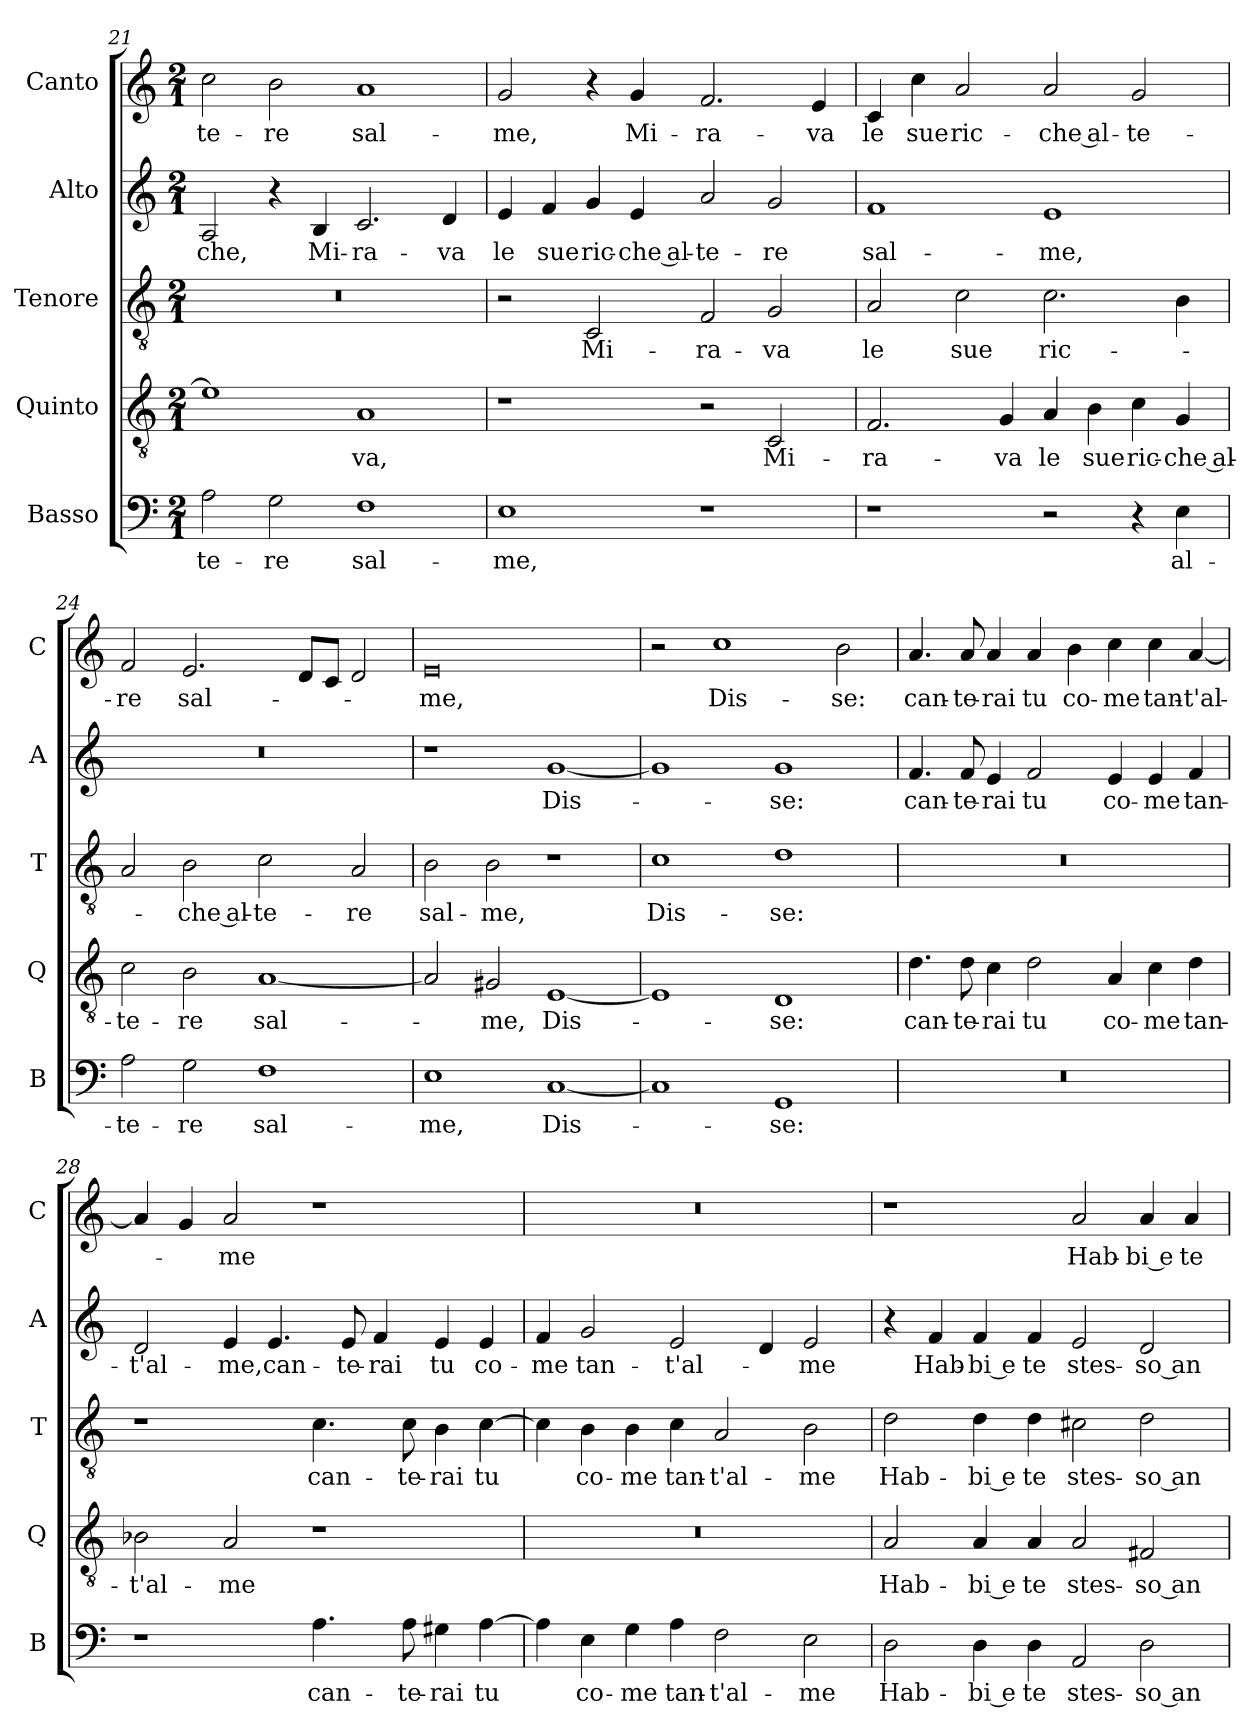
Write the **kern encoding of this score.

**kern	**text	**kern	**text	**kern	**text	**kern	**text	**kern	**text
*part5	*part5	*part4	*part4	*part3	*part3	*part2	*part2	*part1	*part1
*staff5	*staff5	*staff4	*staff4	*staff3	*staff3	*staff2	*staff2	*staff1	*staff1
*I"Basso	*	*I"Quinto	*	*I"Tenore	*	*I"Alto	*	*I"Canto	*
*I'B	*	*I'Q	*	*I'T	*	*I'A	*	*I'C	*
*clefF4	*	*clefGv2	*	*clefGv2	*	*clefG2	*	*clefG2	*
*k[]	*	*k[]	*	*k[]	*	*k[]	*	*k[]	*
*M2/1	*	*M2/1	*	*M2/1	*	*M2/1	*	*M2/1	*
=21	=21	=21	=21	=21	=21	=21	=21	=21	=21
2A	-te-	1e]	.	0r	.	2A	-che,	2cc	-te-
2G	-re	.	.	.	.	4r	.	2b	-re
.	.	.	.	.	.	4B	Mi-	.	.
1F	sal-	1A	-va,	.	.	2.c	-ra-	1a	sal-
.	.	.	.	.	.	4d	-va	.	.
=22	=22	=22	=22	=22	=22	=22	=22	=22	=22
1E	-me,	1r	.	2r	.	4e	le	2g	-me,
.	.	.	.	.	.	4f	sue	.	.
.	.	.	.	2C	Mi-	4g	ric-	4r	.
.	.	.	.	.	.	4e	-che al-	4g	Mi-
1r	.	2r	.	2F	-ra-	2a	-te-	2.f	-ra-
.	.	2C	Mi-	2G	-va	2g	-re	.	.
.	.	.	.	.	.	.	.	4e	-va
=23	=23	=23	=23	=23	=23	=23	=23	=23	=23
1r	.	2.F	-ra-	2A	le	1f	sal-	4c	le
.	.	.	.	.	.	.	.	4cc	sue
.	.	.	.	2c	sue	.	.	2a	ric-
.	.	4G	-va	.	.	.	.	.	.
2r	.	4A	le	2.c	ric-	1e	-me,	2a	-che al-
.	.	4B	sue	.	.	.	.	.	.
4r	.	4c	ric-	.	.	.	.	2g	-te-
4E	al-	4G	-che al-	4B	.	.	.	.	.
=24	=24	=24	=24	=24	=24	=24	=24	=24	=24
2A	-te-	2c	-te-	2A	.	0r	.	2f	-re
2G	-re	2B	-re	2B	-che al-	.	.	2.e	sal-
1F	sal-	[1A	sal-	2c	-te-	.	.	.	.
.	.	.	.	.	.	.	.	8dL	.
.	.	.	.	.	.	.	.	8cJ	.
.	.	.	.	2A	-re	.	.	2d	.
=25	=25	=25	=25	=25	=25	=25	=25	=25	=25
1E	-me,	2A]	.	2B	sal-	1r	.	0e	-me,
.	.	2G#X	-me,	2B	-me,	.	.	.	.
[1C	Dis-	[1E	Dis-	1r	.	[1g	Dis-	.	.
=26	=26	=26	=26	=26	=26	=26	=26	=26	=26
1C]	.	1E]	.	1c	Dis-	1g]	.	2r	.
.	.	.	.	.	.	.	.	1cc	Dis-
1GG	-se:	1D	-se:	1d	-se:	1g	-se:	.	.
.	.	.	.	.	.	.	.	2b	-se:
=27	=27	=27	=27	=27	=27	=27	=27	=27	=27
0r	.	4.d	can-	0r	.	4.f	can-	4.a	can-
.	.	8d	-te-	.	.	8f	-te-	8a	-te-
.	.	4c	-rai	.	.	4e	-rai	4a	-rai
.	.	2d	tu	.	.	2f	tu	4a	tu
.	.	.	.	.	.	.	.	4b	co-
.	.	4A	co-	.	.	4e	co-	4cc	-me
.	.	4c	-me	.	.	4e	-me	4cc	tan-
.	.	4d	tan-	.	.	4f	tan-	[4a	t'al-
=28	=28	=28	=28	=28	=28	=28	=28	=28	=28
1r	.	2B-X	t'al-	1r	.	2d	t'al-	4a]	.
.	.	.	.	.	.	.	.	4g	.
.	.	2A	-me	.	.	4e	-me,	2a	-me
.	.	.	.	.	.	4.e	can-	.	.
4.A	can-	1r	.	4.c	can-	.	.	1r	.
.	.	.	.	.	.	8e	-te-	.	.
.	.	.	.	.	.	4f	-rai	.	.
8A	-te-	.	.	8c	-te-	.	.	.	.
4G#X	-rai	.	.	4B	-rai	4e	tu	.	.
[4A	tu	.	.	[4c	tu	4e	co-	.	.
=29	=29	=29	=29	=29	=29	=29	=29	=29	=29
4A]	.	0r	.	4c]	.	4f	-me	0r	.
4E	co-	.	.	4B	co-	2g	tan-	.	.
4G	-me	.	.	4B	-me	.	.	.	.
4A	tan-	.	.	4c	tan-	2e	t'al-	.	.
2F	t'al-	.	.	2A	t'al-	.	.	.	.
.	.	.	.	.	.	4d	.	.	.
2E	-me	.	.	2B	-me	2e	-me	.	.
=30	=30	=30	=30	=30	=30	=30	=30	=30	=30
2D	Hab-	2A	Hab-	2d	Hab-	4r	.	1r	.
.	.	.	.	.	.	4f	Hab-	.	.
4D	-bi e	4A	-bi e	4d	-bi e	4f	-bi e	.	.
4D	te	4A	te	4d	te	4f	te	.	.
2AA	stes-	2A	stes-	2c#X	stes-	2e	stes-	2a	Hab-
2D	-so an-	2F#X	-so an-	2d	-so an-	2d	-so an-	4a	-bi e
.	.	.	.	.	.	.	.	4a	te
=	=	=	=	=	=	=	=	=	=
*-	*-	*-	*-	*-	*-	*-	*-	*-	*-
